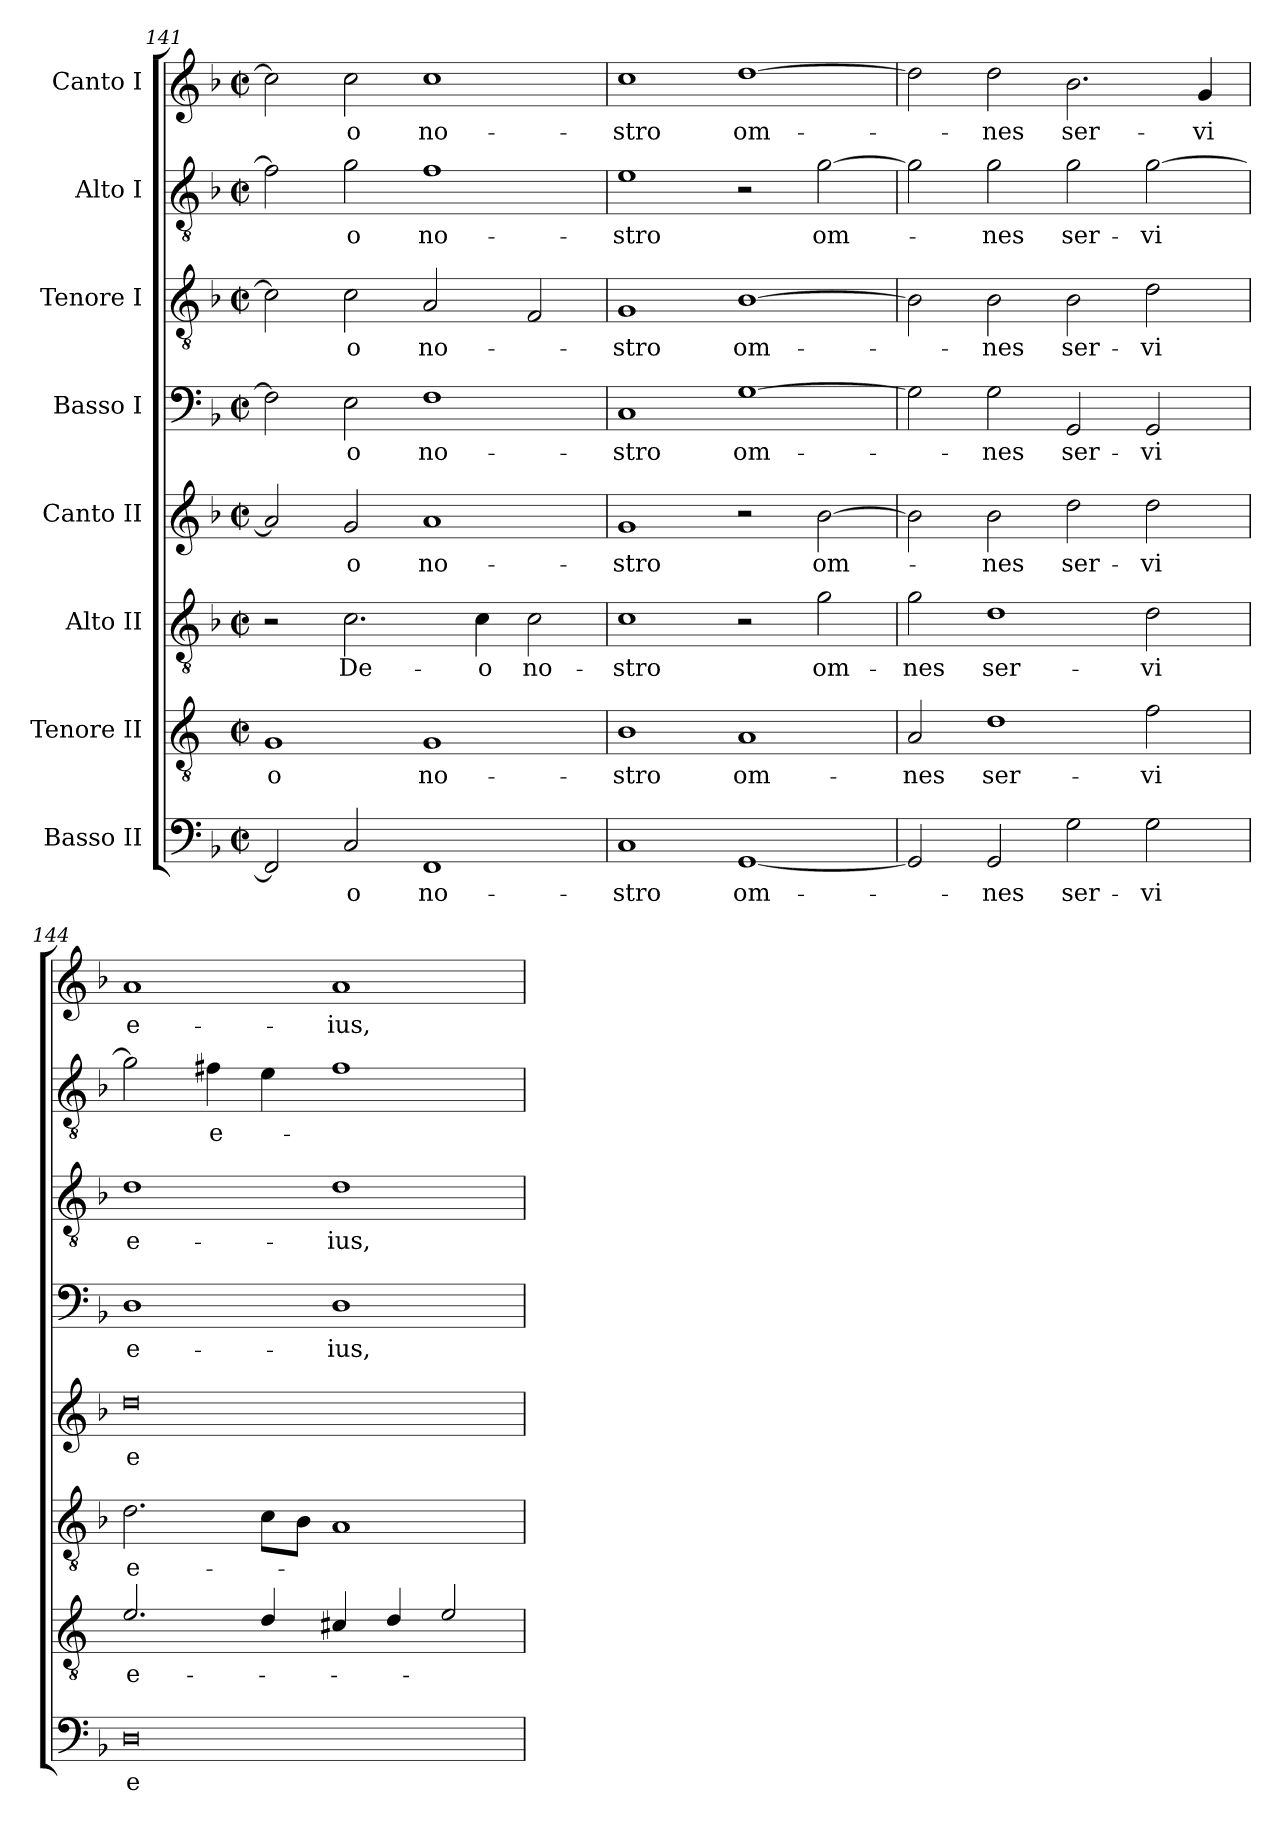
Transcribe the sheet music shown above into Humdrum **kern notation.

**kern	**text	**kern	**text	**kern	**text	**kern	**text	**kern	**text	**kern	**text	**kern	**text	**kern	**text
*part8	*part8	*part7	*part7	*part6	*part6	*part5	*part5	*part4	*part4	*part3	*part3	*part2	*part2	*part1	*part1
*staff8	*staff8	*staff7	*staff7	*staff6	*staff6	*staff5	*staff5	*staff4	*staff4	*staff3	*staff3	*staff2	*staff2	*staff1	*staff1
*I"Basso II	*	*I"Tenore II	*	*I"Alto II	*	*I"Canto II	*	*I"Basso I	*	*I"Tenore I	*	*I"Alto I	*	*I"Canto I	*
*clefF4	*	*clefGv2	*	*clefGv2	*	*clefG2	*	*clefF4	*	*clefGv2	*	*clefGv2	*	*clefG2	*
*	*	*ITrd4c7	*	*	*	*	*	*	*	*	*	*	*	*	*
*k[b-]	*	*k[b-]	*	*k[b-]	*	*k[b-]	*	*k[b-]	*	*k[b-]	*	*k[b-]	*	*k[b-]	*
*d:	*	*d:	*	*d:	*	*d:	*	*d:	*	*d:	*	*d:	*	*d:	*
*M2/2	*	*M2/2	*	*M2/2	*	*M2/2	*	*M2/2	*	*M2/2	*	*M2/2	*	*M2/2	*
*met(c|)	*	*met(c|)	*	*met(c|)	*	*met(c|)	*	*met(c|)	*	*met(c|)	*	*met(c|)	*	*met(c|)	*
=141	=141	=141	=141	=141	=141	=141	=141	=141	=141	=141	=141	=141	=141	=141	=141
!	!	!	!LO:LY:b	!	!	!	!	!	!	!	!	!	!	!	!
2FF/]	.	1C	-o	2r	.	2a/]	.	2F\]	.	2c\]	.	2f\]	.	2cc\]	.
!	!LO:LY:b	!	!	!	!LO:LY:b	!	!LO:LY:b	!	!LO:LY:b	!	!LO:LY:b	!	!LO:LY:b	!	!LO:LY:b
2C/	-o	.	.	2.c\	De-	2g/	-o	2E\	-o	2c\	-o	2g\	-o	2cc\	-o
!	!LO:LY:b	!	!LO:LY:b	!	!	!	!LO:LY:b	!	!LO:LY:b	!	!LO:LY:b	!	!LO:LY:b	!	!LO:LY:b
1FF	no-	1C	no-	.	.	1a	no-	1F	no-	2A/	no-	1f	no-	1cc	no-
!	!	!	!	!	!LO:LY:b	!	!	!	!	!	!	!	!	!	!
.	.	.	.	4c\	-o	.	.	.	.	.	.	.	.	.	.
!	!	!	!	!	!LO:LY:b	!	!	!	!	!	!	!	!	!	!
.	.	.	.	2c\	no-	.	.	.	.	2F/	.	.	.	.	.
=142	=142	=142	=142	=142	=142	=142	=142	=142	=142	=142	=142	=142	=142	=142	=142
!	!LO:LY:b	!	!LO:LY:b	!	!LO:LY:b	!	!LO:LY:b	!	!LO:LY:b	!	!LO:LY:b	!	!LO:LY:b	!	!LO:LY:b
1C	-stro	1E	-stro	1c	-stro	1g	-stro	1C	-stro	1G	-stro	1e	-stro	1cc	-stro
!	!LO:LY:b	!	!LO:LY:b	!	!	!	!	!	!LO:LY:b	!	!LO:LY:b	!	!	!	!LO:LY:b
[1GG	om-	1D	om-	2r	.	2r	.	[1G	om-	[1B-	om-	2r	.	[1dd	om-
!	!	!	!	!	!LO:LY:b	!	!LO:LY:b	!	!	!	!	!	!LO:LY:b	!	!
.	.	.	.	2g\	om-	[2b-\	om-	.	.	.	.	[2g\	om-	.	.
=143	=143	=143	=143	=143	=143	=143	=143	=143	=143	=143	=143	=143	=143	=143	=143
!	!	!	!LO:LY:b	!	!LO:LY:b	!	!	!	!	!	!	!	!	!	!
2GG/]	.	2D/	-nes	2g\	-nes	2b-\]	.	2G\]	.	2B-\]	.	2g\]	.	2dd\]	.
!	!LO:LY:b	!	!LO:LY:b	!	!LO:LY:b	!	!LO:LY:b	!	!LO:LY:b	!	!LO:LY:b	!	!LO:LY:b	!	!LO:LY:b
2GG/	-nes	1G	ser-	1d	ser-	2b-\	-nes	2G\	-nes	2B-\	-nes	2g\	-nes	2dd\	-nes
!	!LO:LY:b	!	!	!	!	!	!LO:LY:b	!	!LO:LY:b	!	!LO:LY:b	!	!LO:LY:b	!	!LO:LY:b
2G\	ser-	.	.	.	.	2dd\	ser-	2GG/	ser-	2B-\	ser-	2g\	ser-	2.b-\	ser-
!	!LO:LY:b	!	!LO:LY:b	!	!LO:LY:b	!	!LO:LY:b	!	!LO:LY:b	!	!LO:LY:b	!	!LO:LY:b	!	!
2G\	-vi	2B-\	-vi	2d\	-vi	2dd\	-vi	2GG/	-vi	2d\	-vi	[2g\	-vi	.	.
!	!	!	!	!	!	!	!	!	!	!	!	!	!	!	!LO:LY:b
.	.	.	.	.	.	.	.	.	.	.	.	.	.	4g/	-vi
=144	=144	=144	=144	=144	=144	=144	=144	=144	=144	=144	=144	=144	=144	=144	=144
!	!LO:LY:b	!	!LO:LY:b	!	!LO:LY:b	!	!LO:LY:b	!	!LO:LY:b	!	!LO:LY:b	!	!	!	!LO:LY:b
0D	e-	2.A/	e-	2.d\	e-	0dd	e-	1D	e-	1d	e-	2g\]	.	1a	e-
!	!	!	!	!	!	!	!	!	!	!	!	!	!LO:LY:b	!	!
.	.	.	.	.	.	.	.	.	.	.	.	4f#X\	e-	.	.
.	.	4G/	.	8c\L	.	.	.	.	.	.	.	4e\	.	.	.
.	.	.	.	8B-\J	.	.	.	.	.	.	.	.	.	.	.
!	!	!	!	!	!	!	!	!	!LO:LY:b	!	!LO:LY:b	!	!	!	!LO:LY:b
.	.	4F#X/	.	1A	.	.	.	1D	-ius,	1d	-ius,	1f#	.	1a	-ius,
.	.	4G/	.	.	.	.	.	.	.	.	.	.	.	.	.
.	.	2A/	.	.	.	.	.	.	.	.	.	.	.	.	.
=	=	=	=	=	=	=	=	=	=	=	=	=	=	=	=
*-	*-	*-	*-	*-	*-	*-	*-	*-	*-	*-	*-	*-	*-	*-	*-
